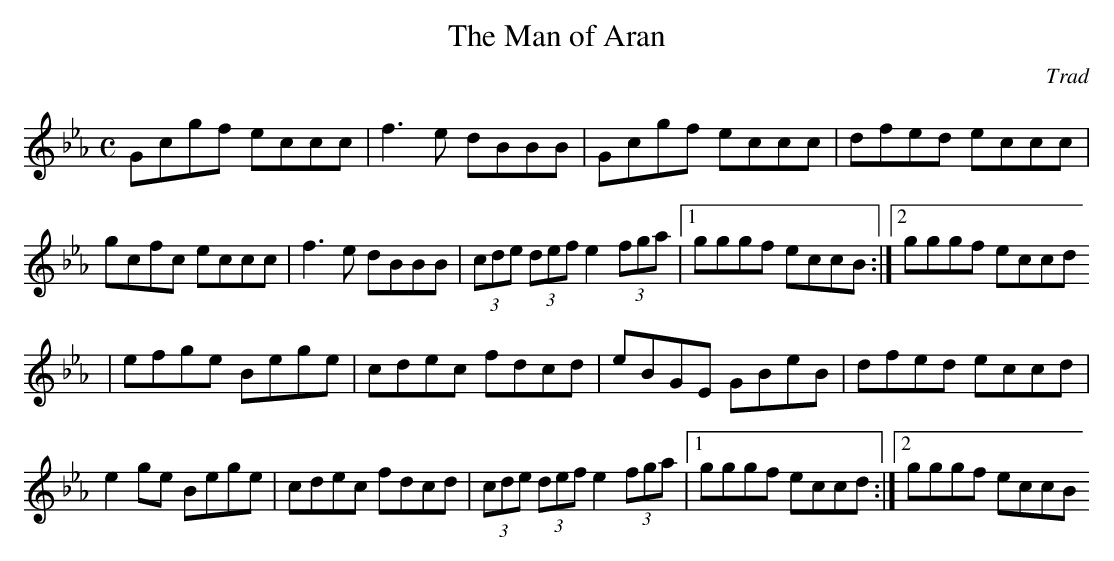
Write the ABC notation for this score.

X:1
T:The Man of Aran
C:Trad
M:C
K:Cm
L:1/8
Gcgf eccc | f3 e dBBB | Gcgf eccc | dfed eccc |
gcfc eccc | f3 e dBBB |(3cde (3def e2 (3fga |1 gggf eccB :|2 gggf eccd
|
efge Bege | cdec fdcd | eBGE GBeB | dfed eccd |
e2 ge Bege | cdec fdcd | (3cde (3def e2 (3fga |1 gggf eccd:|2 gggf eccB
|
